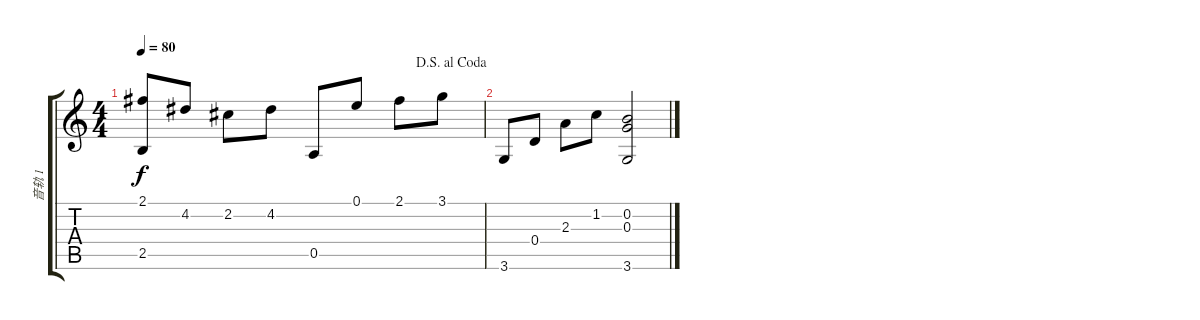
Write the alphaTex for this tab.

\track ("音轨 1" "音轨 1") {instrument acousticguitarnylon}
\staff {score tabs}
\tuning (E4 B3 G3 D3 A2 E2) {hide}
\ts (4 4)
\jump dalsegnoalcoda
\tempo 80
\clef g2
\ks c
(2.1 2.5).8{dy f} 4.2.8 2.2.8 4.2.8 0.5.8 0.1.8 2.1.8 3.1.8 |
3.6.8 0.4.8 2.3.8 1.2.8 (0.2 0.3 3.6).2
